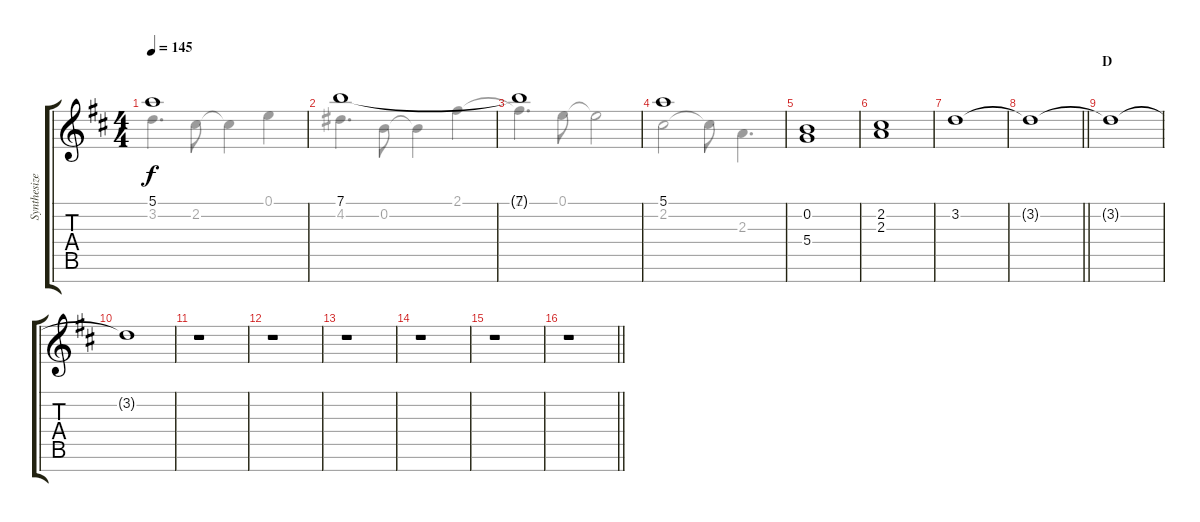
\track ("Synthesizer" "Synthesize") {instrument lead2sawtooth}
\staff {score tabs}
\tuning (E5 B4 G4 D4 A3 E3 B2) {hide}
\voice
\ts (4 4)
\tempo 145
\clef g2
\ks d
5.1.1{dy f} |
7.1.1 |
7.1{t}.1 |
5.1.1 |
(0.2 5.4).1 |
(2.2 2.3).1 |
3.2.1 |
\barLineRight lightlight
3.2{t}.1 |
\section ("" "D")
3.2{t}.1 |
3.2{t}.1 |
r.1 |
r.1 |
r.1 |
r.1 |
r.1 |
\barLineRight lightlight
r.1
\voice
\clef g2
\ottava regular
\simile none
\ks d
3.2.4{d dy f} 2.2.8 2.2{t}.4 0.1.4 |
4.2.4{d} 0.2.8 0.2{t}.4 2.1.4 |
2.1{t}.4{d} 0.1.8 0.1{t}.2 |
2.2.2 2.2{t}.8 2.3.4{d} |
|
|
|
\barLineRight lightlight
|
|
|
|
|
|
|
|
\barLineRight lightlight
